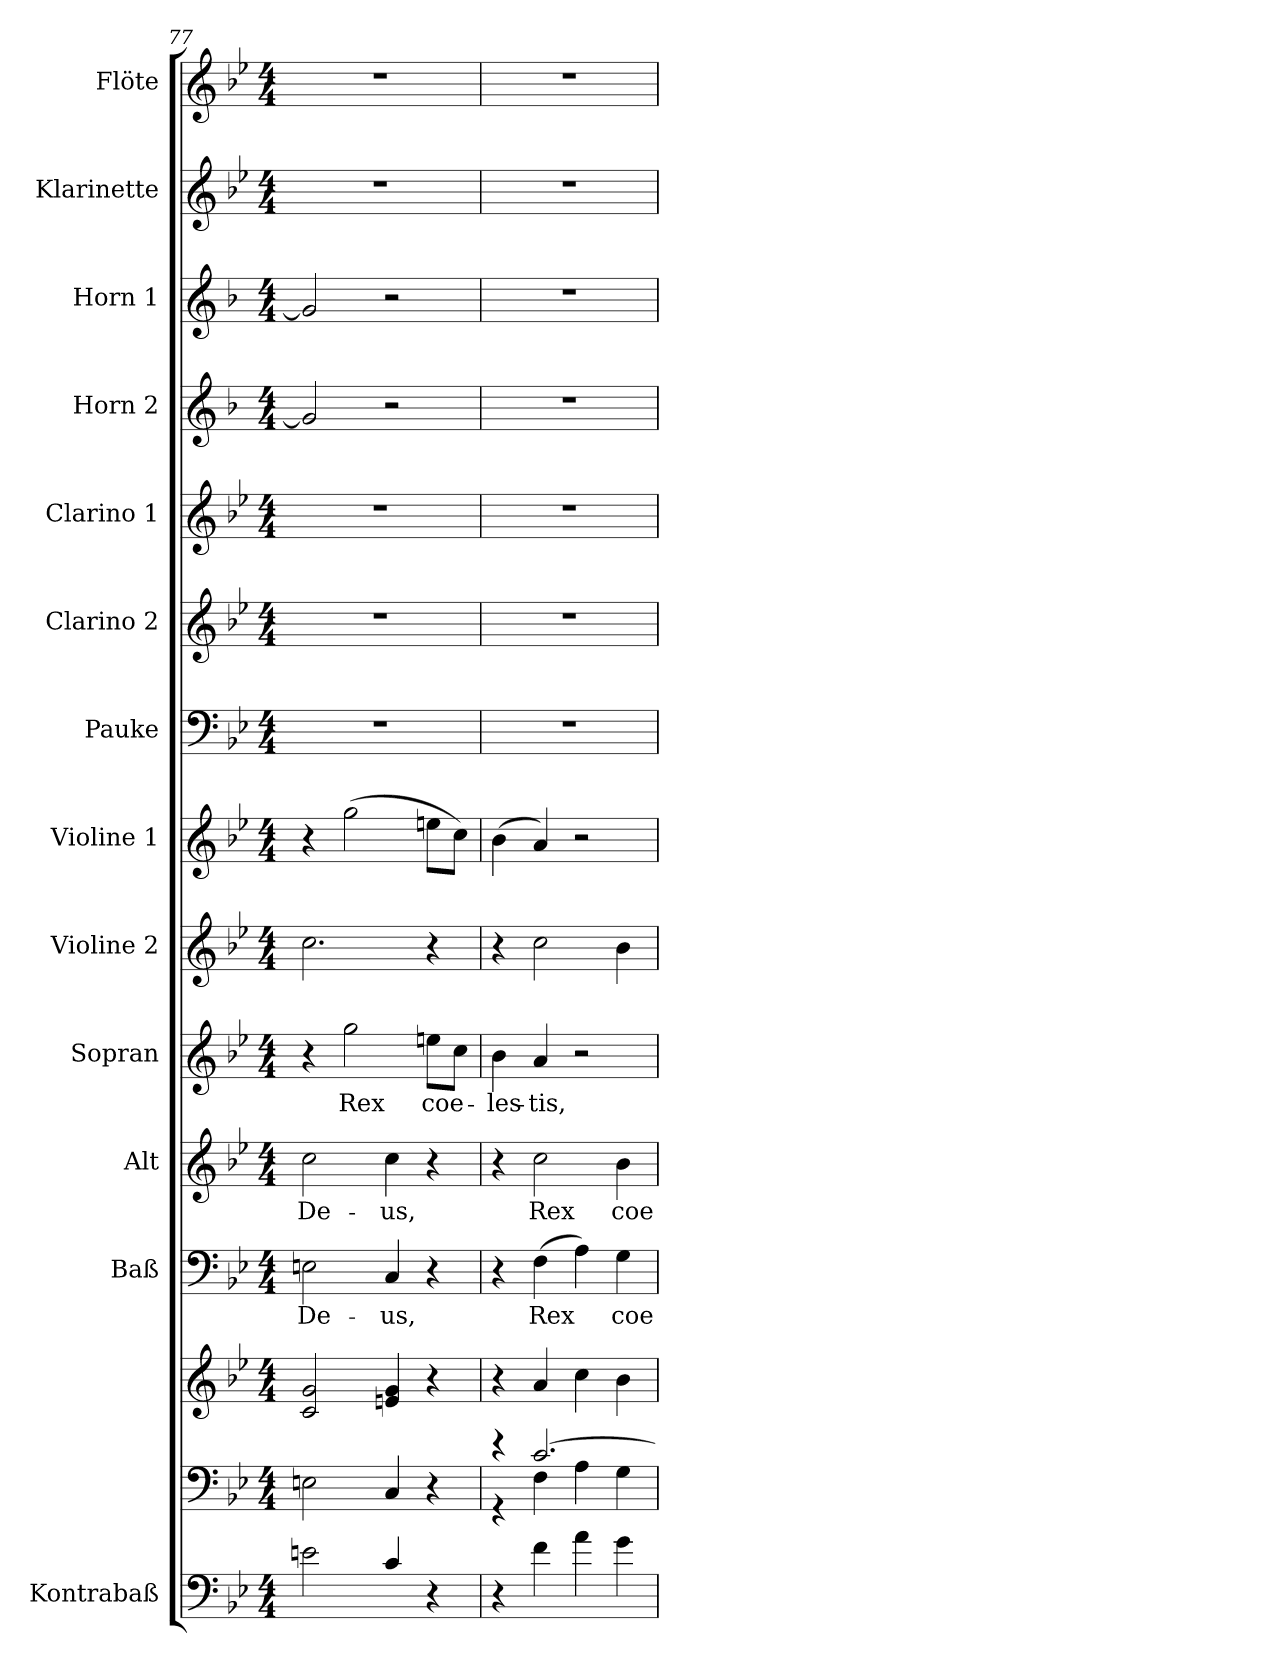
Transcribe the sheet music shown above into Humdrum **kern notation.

**kern	**kern	**kern	**kern	**text	**kern	**text	**kern	**text	**kern	**kern	**kern	**kern	**kern	**kern	**kern	**kern	**kern
*part14	*part13	*part13	*part12	*part12	*part11	*part11	*part10	*part10	*part9	*part8	*part7	*part6	*part5	*part4	*part3	*part2	*part1
*staff15	*staff14	*staff13	*staff12	*staff12	*staff11	*staff11	*staff10	*staff10	*staff9	*staff8	*staff7	*staff6	*staff5	*staff4	*staff3	*staff2	*staff1
*I"Kontrabaß	*	*	*I"Baß	*	*I"Alt	*	*I"Sopran	*	*I"Violine 2	*I"Violine 1	*I"Pauke	*I"Clarino 2	*I"Clarino 1	*I"Horn 2	*I"Horn 1	*I"Klarinette	*I"Flöte
*I'Kb	*	*	*I'Baß	*	*I'Alt	*	*I'Sop	*	*I'Vln. 2	*I'Vln. 1	*I'Pk.	*	*	*I'Hrn. 2	*I'Hrn. 1	*	*I'Fl.
!!LO:PB:g=z
*clefF4	*clefF4	*clefG2	*clefF4	*	*clefG2	*	*clefG2	*	*clefG2	*clefG2	*clefF4	*clefG2	*clefG2	*clefG2	*clefG2	*clefG2	*clefG2
*ITrd7c12	*	*	*	*	*	*	*	*	*	*	*	*ITrd7c12	*ITrd7c12	*ITrd4c7	*ITrd4c7	*	*
*k[b-e-]	*k[b-e-]	*k[b-e-]	*k[b-e-]	*	*k[b-e-]	*	*k[b-e-]	*	*k[b-e-]	*k[b-e-]	*k[b-e-]	*k[b-e-]	*k[b-e-]	*k[b-e-]	*k[b-e-]	*k[b-e-]	*k[b-e-]
*B-:	*B-:	*B-:	*B-:	*	*B-:	*	*B-:	*	*B-:	*B-:	*B-:	*B-:	*B-:	*B-:	*B-:	*B-:	*B-:
*M4/4	*M4/4	*M4/4	*M4/4	*	*M4/4	*	*M4/4	*	*M4/4	*M4/4	*M4/4	*M4/4	*M4/4	*M4/4	*M4/4	*M4/4	*M4/4
=77	=77	=77	=77	=77	=77	=77	=77	=77	=77	=77	=77	=77	=77	=77	=77	=77	=77
!	!	!	!	!LO:LY:b	!	!LO:LY:b	!	!	!	!	!	!	!	!	!	!	!
2En\	2En\	2c/ 2g/	2En\	De-	2cc\	De-	4r	.	2.cc\	4r	1r	1r	1r	2c/]	2c/]	1r	1r
!	!	!	!	!	!	!	!	!LO:LY:b	!	!	!	!	!	!	!	!	!
.	.	.	.	.	.	.	2gg\	Rex	.	(>2gg\	.	.	.	.	.	.	.
!	!	!	!	!LO:LY:b	!	!LO:LY:b	!	!	!	!	!	!	!	!	!	!	!
4C/	4C/	4en/ 4g/	4C/	-us,	4cc\	-us,	.	.	.	.	.	.	.	2r	2r	.	.
!	!	!	!	!	!	!	!	!LO:LY:b	!	!	!	!	!	!	!	!	!
4r	4r	4r	4r	.	4r	.	8een\L	coe-	4r	8een\L	.	.	.	.	.	.	.
.	.	.	.	.	.	.	8cc\J	.	.	8cc\J)	.	.	.	.	.	.	.
=78	=78	=78	=78	=78	=78	=78	=78	=78	=78	=78	=78	=78	=78	=78	=78	=78	=78
*	*^	*	*	*	*	*	*	*	*	*	*	*	*	*	*	*	*
!	!	!	!	!	!	!	!	!	!LO:LY:b	!	!	!	!	!	!	!	!	!
4r	4r	4r	4r	4r	.	4r	.	4b-\	-les-	4r	(>4b-\	1r	1r	1r	1r	1r	1r	1r
!	!	!	!	!	!LO:LY:b	!	!LO:LY:b	!	!LO:LY:b	!	!	!	!	!	!	!	!	!
4F\	[>2.c/	4F\	4a/	(>4F\	Rex	2cc\	Rex	4a/	-tis,	2cc\	4a/)	.	.	.	.	.	.	.
4A\	.	4A\	4cc\	4A\)	.	.	.	2r	.	.	2r	.	.	.	.	.	.	.
!	!	!	!	!	!LO:LY:b	!	!LO:LY:b	!	!	!	!	!	!	!	!	!	!	!
4G\	.	4G\	4b-\	4G\	coe-	4b-\	coe-	.	.	4b-\	.	.	.	.	.	.	.	.
*	*v	*v	*	*	*	*	*	*	*	*	*	*	*	*	*	*	*	*
=	=	=	=	=	=	=	=	=	=	=	=	=	=	=	=	=	=
*-	*-	*-	*-	*-	*-	*-	*-	*-	*-	*-	*-	*-	*-	*-	*-	*-	*-
